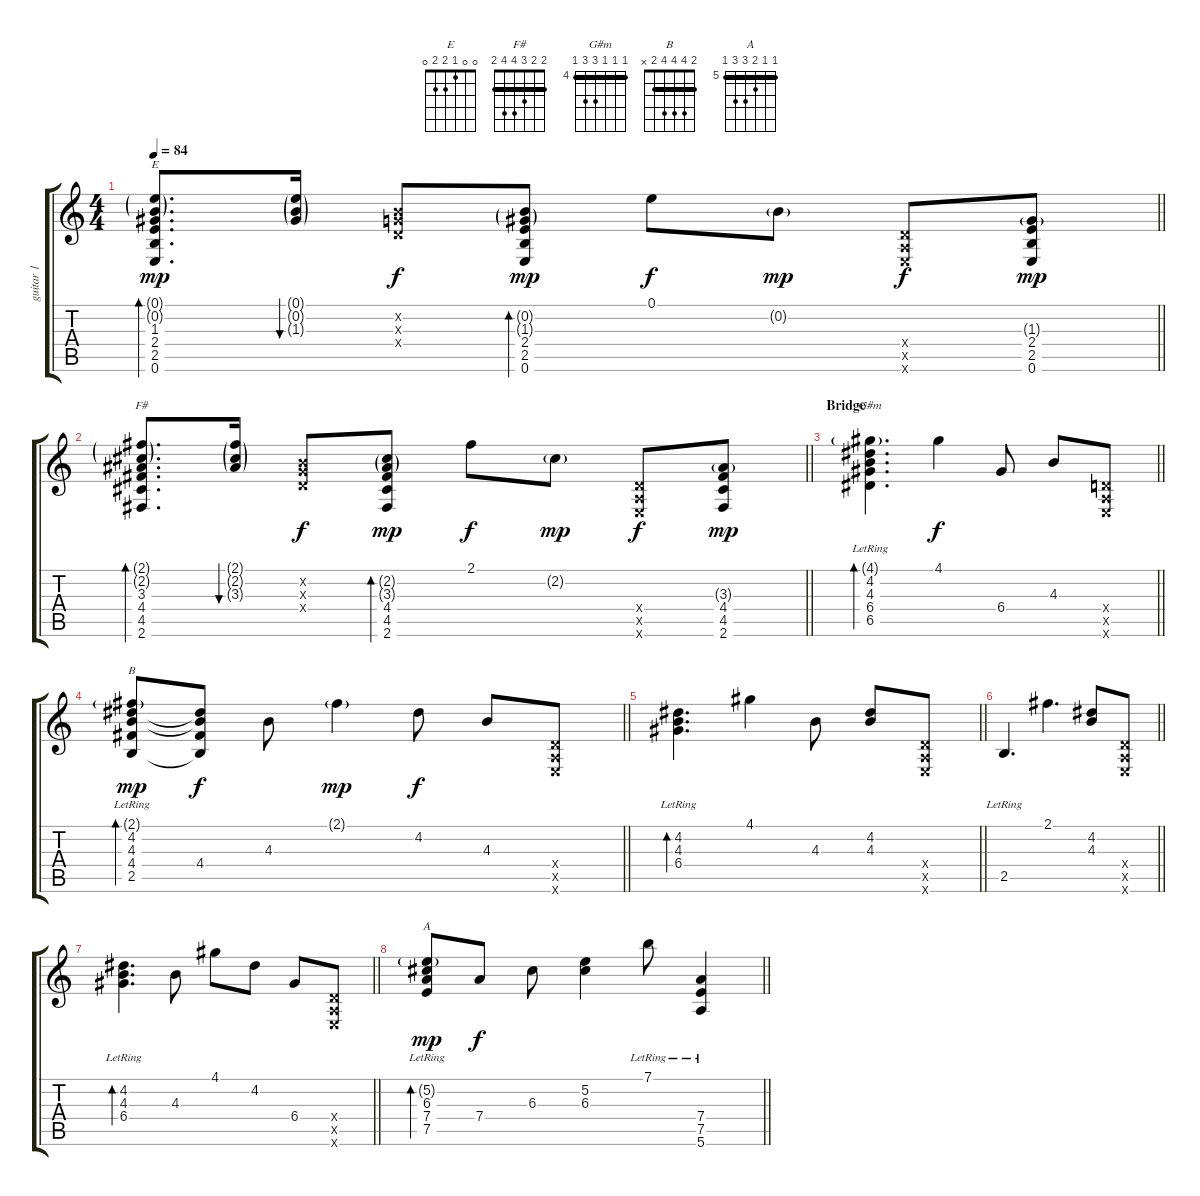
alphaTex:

\track ("guitar 1" "guitar 1") {instrument acousticguitarnylon}
\staff {score tabs}
\tuning (E4 B3 G3 D3 A2 E2) {hide}
\chord ("E" 0 0 1 2 2 0)
\chord ("F#" 2 2 3 4 4 2) {barre 2}
\chord ("G#m" 4 4 4 6 6 4) {firstfret 4 barre 4}
\chord ("B" 2 4 4 4 2 x) {barre 2}
\chord ("A" 5 5 6 7 7 5) {firstfret 5 barre 5}
\ts (4 4)
\tempo 84
\clef g2
\barLineRight lightlight
\ks c
(0.1{g} 0.2{g} 1.3 2.4 2.5 0.6).8{d bd 120 ch "E" dy mp} (0.1{g} 0.2{g} 1.3{g}).16{bu 60} (0.2{x} 0.3{x} 0.4{x}).8{dy f} (0.2{g} 1.3{g} 2.4 2.5 0.6).8{bd 60 dy mp} 0.1.8{dy f} 0.2{g}.8{dy mp} (0.4{x} 0.5{x} 0.6{x}).8{dy f} (1.3{g} 2.4 2.5 0.6).8{dy mp} |
\barLineRight lightlight
(2.1{g} 2.2{g} 3.3 4.4 4.5 2.6).8{d bd 120 ch "F#"} (2.1{g} 2.2{g} 3.3{g}).16{bu 60} (0.2{x} 0.3{x} 0.4{x}).8{dy f} (2.2{g} 3.3{g} 4.4 4.5 2.6).8{bd 60 dy mp} 2.1.8{dy f} 2.2{g}.8{dy mp} (0.4{x} 0.5{x} 0.6{x}).8{dy f} (3.3{g} 4.4 4.5 2.6).8{dy mp} |
\section ("" "Bridge")
\barLineRight lightlight
(4.1{g lr} 4.2{lr} 4.3{lr} 6.4{lr} 6.5{lr}).4{d bd 120 ch "G#m"} 4.1.4{dy f} 6.4.8 4.3.8 (0.4{x} 0.5{x} 0.6{x}).8 |
\barLineRight lightlight
(2.1{g lr} 4.2{lr} 4.3{lr} 4.4{lr} 2.5{lr}).8{bd 120 ch "B" dy mp} (4.2{t} 4.3{t} 4.4 2.5{t}).8{dy f} 4.3.8 2.1{g}.4{dy mp} 4.2.8{dy f} 4.3.8 (0.4{x} 0.5{x} 0.6{x}).8 |
\barLineRight lightlight
(4.2 4.3{lr} 6.4{lr}).4{d bd 120} 4.1.4 4.3.8 (4.2 4.3).8 (0.4{x} 0.5{x} 0.6{x}).8 |
\barLineRight lightlight
2.5{lr}.4{d} 2.1.4{d} (4.2 4.3).8 (0.4{x} 0.5{x} 0.6{x}).8 |
\barLineRight lightlight
(4.2 4.3{lr} 6.4{lr}).4{d bd 120} 4.3.8 4.1.8 4.2.8 6.4.8 (0.4{x} 0.5{x} 0.6{x}).8 |
\barLineRight lightlight
(5.2{g lr} 6.3{lr} 7.4{lr} 7.5{lr}).8{bd 120 ch "A" dy mp} 7.4.8{dy f} 6.3.8 (5.2 6.3).4 7.1{lr}.8 (7.4{lr} 7.5{lr} 5.6).4
